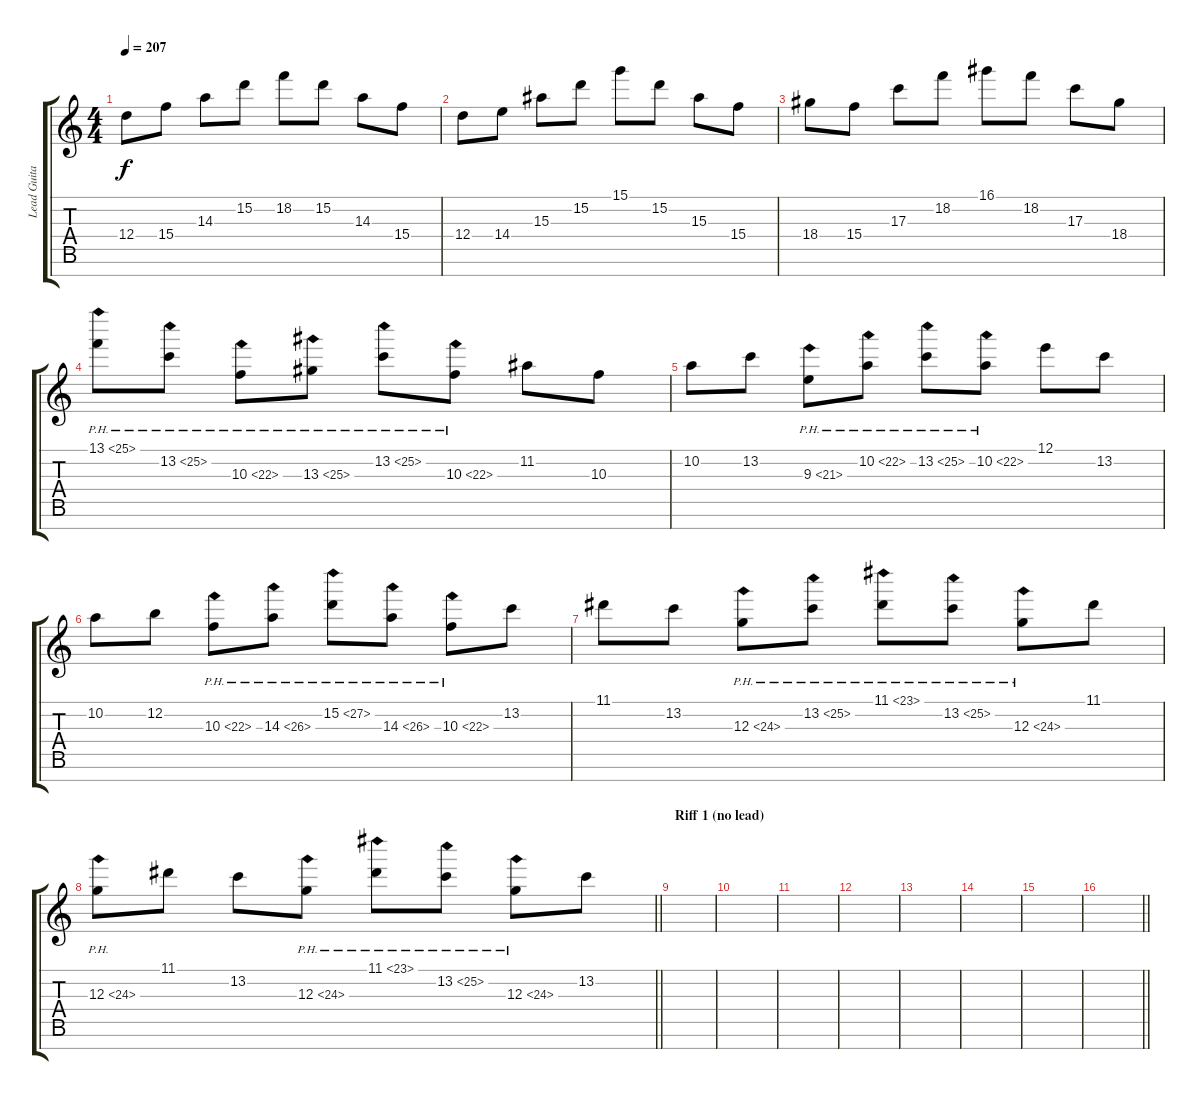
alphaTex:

\track ("Lead Guitar" "Lead Guita") {instrument distortionguitar}
\staff {score tabs}
\tuning (E4 B3 G3 D3 A2 E2 B1) {hide}
\ts (4 4)
\tempo 207
\clef g2
\ks c
12.4.8{dy f} 15.4.8 14.3.8 15.2.8 18.2.8 15.2.8 14.3.8 15.4.8 |
12.4.8 14.4.8 15.3.8 15.2.8 15.1.8 15.2.8 15.3.8 15.4.8 |
18.4.8 15.4.8 17.3.8 18.2.8 16.1.8 18.2.8 17.3.8 18.4.8 |
13.1{ph 12}.8 13.2{ph 12}.8 10.3{ph 12}.8 13.3{ph 12}.8 13.2{ph 12}.8 10.3{ph 12}.8 11.2.8 10.3.8 |
10.2.8 13.2.8 9.3{ph 12}.8 10.2{ph 12}.8 13.2{ph 12}.8 10.2{ph 12}.8 12.1.8 13.2.8 |
10.2.8 12.2.8 10.3{ph 12}.8 14.3{ph 12}.8 15.2{ph 12}.8 14.3{ph 12}.8 10.3{ph 12}.8 13.2.8 |
11.1.8 13.2.8 12.3{ph 12}.8 13.2{ph 12}.8 11.1{ph 12}.8 13.2{ph 12}.8 12.3{ph 12}.8 11.1.8 |
\barLineRight lightlight
12.3{ph 12}.8 11.1.8 13.2.8 12.3{ph 12}.8 11.1{ph 12}.8 13.2{ph 12}.8 12.3{ph 12}.8 13.2.8 |
\section ("" "Riff 1 (no lead)")
|
|
|
|
|
|
|
\barLineRight lightlight
